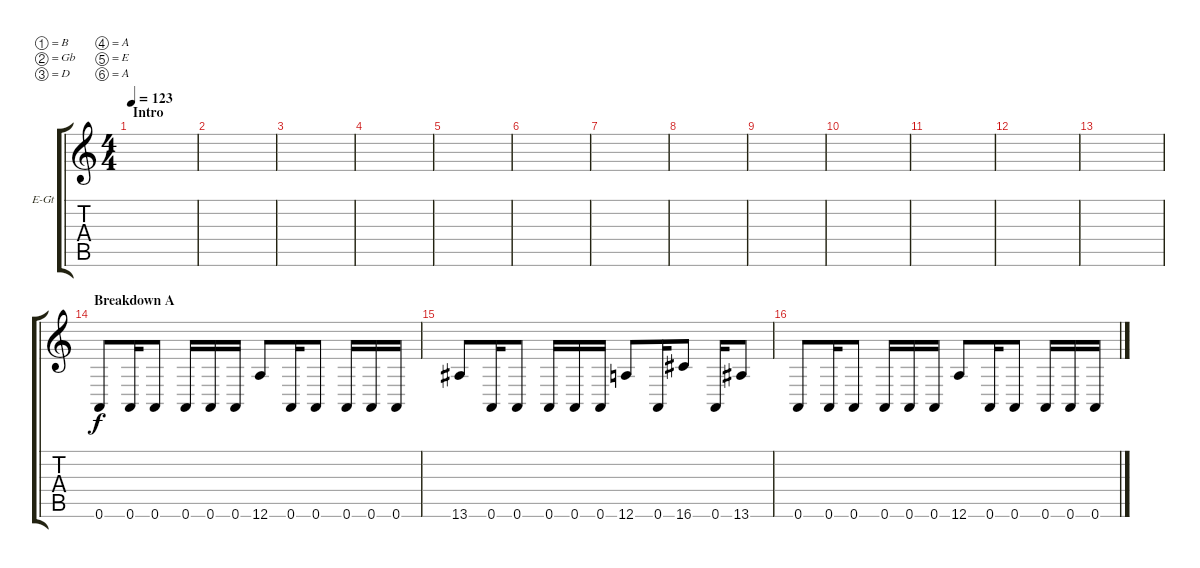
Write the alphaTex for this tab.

\bracketExtendMode groupsimilarinstruments
\firstSystemTrackNameOrientation horizontal
\otherSystemsTrackNameOrientation horizontal
\track ("Rhythm Guitar 1" "E-Gt") {instrument distortionguitar}
\staff {score tabs}
\tuning (B3 Gb3 D3 A2 E2 A1)
\ts (4 4)
\section ("" "Intro")
\tempo 123
\clef g2
\ks aminor
|
|
|
|
|
|
|
|
|
|
|
|
|
\section ("" "Breakdown A")
0.6.8 0.6.16 0.6.8 0.6.16 0.6.16 0.6.16 12.6.8 0.6.16 0.6.8 0.6.16 0.6.16 0.6.16 |
13.6.8 0.6.16 0.6.8 0.6.16 0.6.16 0.6.16 12.6.8 0.6.16 16.6.8 0.6.16 13.6.8 |
0.6.8 0.6.16 0.6.8 0.6.16 0.6.16 0.6.16 12.6.8 0.6.16 0.6.8 0.6.16 0.6.16 0.6.16
